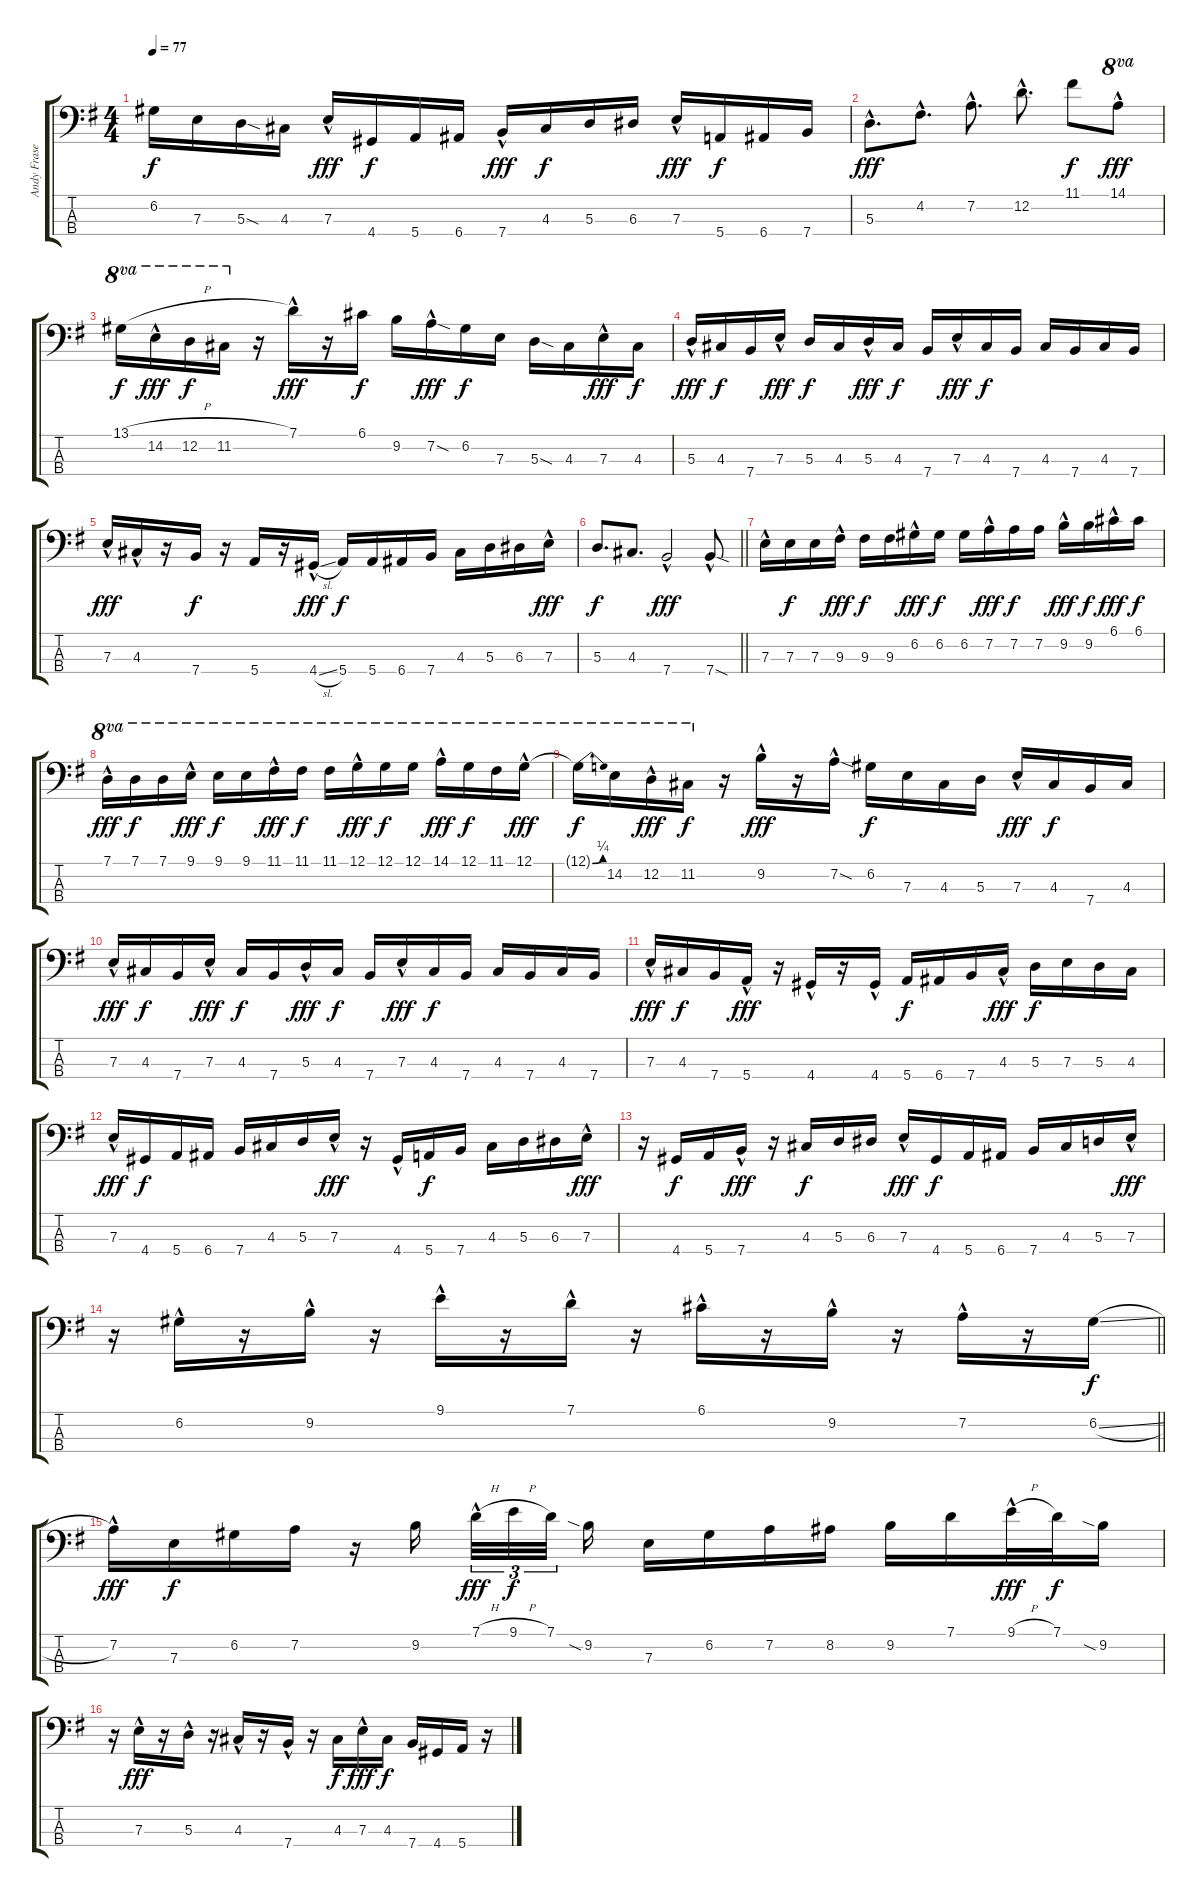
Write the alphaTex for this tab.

\track ("Andy Fraser" "Andy Frase") {instrument electricbassfinger}
\staff {score tabs}
\tuning (G2 D2 A1 E1) {hide}
\ts (4 4)
\tempo 77
\clef f4
\ks g
6.2.16{dy f} 7.3.16 5.3{sod}.16 4.3.16 7.3{hac}.16{dy fff} 4.4.16{dy f} 5.4.16 6.4.16 7.4{hac}.16{dy fff} 4.3.16{dy f} 5.3.16 6.3.16 7.3{hac}.16{dy fff} 5.4.16{dy f} 6.4.16 7.4.16 |
5.3{hac}.8{d dy fff} 4.2{hac}.8{d} 7.2{hac}.8{d} 12.2{hac}.8{d} 11.1.8{dy f} 14.1{hac}.8{ot 8va dy fff} |
13.1{h}.16{ot 8va dy f} 14.2{hac}.16{ot 8va dy fff} 12.2.16{ot 8va dy f} 11.2.16{ot 8va} r.16 7.1{hac}.16{dy fff} r.16 6.1.16{dy f} 9.2.16 7.2{sod hac}.16{dy fff} 6.2.16{dy f} 7.3.16 5.3{sod}.16 4.3.16 7.3{hac}.16{dy fff} 4.3.16{dy f} |
5.3{hac}.16{dy fff} 4.3.16{dy f} 7.4.16 7.3{hac}.16{dy fff} 5.3.16{dy f} 4.3.16 5.3{hac}.16{dy fff} 4.3.16{dy f} 7.4.16 7.3{hac}.16{dy fff} 4.3.16{dy f} 7.4.16 4.3.16 7.4.16 4.3.16 7.4.16 |
7.3{hac}.16{dy fff} 4.3{hac}.16 r.16 7.4.16{dy f} r.16 5.4.16 r.16 4.4{sl hac}.16{dy fff} 5.4.16{dy f} 5.4.16 6.4.16 7.4.16 4.3.16 5.3.16 6.3.16 7.3{hac}.16{dy fff} |
\barLineRight lightlight
5.3.8{d dy f} 4.3.8{d} 7.4{hac}.2{dy fff} 7.4{sod hac}.8 |
7.3{hac}.16 7.3.16{dy f} 7.3.16 9.3{hac}.16{dy fff} 9.3.16{dy f} 9.3.16 6.2{hac}.16{dy fff} 6.2.16{dy f} 6.2.16 7.2{hac}.16{dy fff} 7.2.16{dy f} 7.2.16 9.2{hac}.16{dy fff} 9.2.16{dy f} 6.1{hac}.16{dy fff} 6.1.16{dy f} |
7.1{hac}.16{ot 8va dy fff} 7.1.16{ot 8va dy f} 7.1.16{ot 8va} 9.1{hac}.16{ot 8va dy fff} 9.1.16{ot 8va dy f} 9.1.16{ot 8va} 11.1{hac}.16{ot 8va dy fff} 11.1.16{ot 8va dy f} 11.1.16{ot 8va} 12.1{hac}.16{ot 8va dy fff} 12.1.16{ot 8va dy f} 12.1.16{ot 8va} 14.1{hac}.16{ot 8va dy fff} 12.1.16{ot 8va dy f} 11.1.16{ot 8va} 12.1{hac}.16{ot 8va dy fff} |
12.1{be (bend 0 0 60 1) t}.16{ot 8va dy f} 14.2.16{ot 8va} 12.2{hac}.16{ot 8va dy fff} 11.2.16{ot 8va dy f} r.16 9.2{hac}.16{dy fff} r.16 7.2{sod hac}.16 6.2.16{dy f} 7.3.16 4.3.16 5.3.16 7.3{hac}.16{dy fff} 4.3.16{dy f} 7.4.16 4.3.16 |
7.3{hac}.16{dy fff} 4.3.16{dy f} 7.4.16 7.3{hac}.16{dy fff} 4.3.16{dy f} 7.4.16 5.3{hac}.16{dy fff} 4.3.16{dy f} 7.4.16 7.3{hac}.16{dy fff} 4.3.16{dy f} 7.4.16 4.3.16 7.4.16 4.3.16 7.4.16 |
7.3{hac}.16{dy fff} 4.3.16{dy f} 7.4.16 5.4{hac}.16{dy fff} r.16 4.4{hac}.16 r.16 4.4{hac}.16 5.4.16{dy f} 6.4.16 7.4.16 4.3{hac}.16{dy fff} 5.3.16{dy f} 7.3.16 5.3.16 4.3.16 |
7.3{hac}.16{dy fff} 4.4.16{dy f} 5.4.16 6.4.16 7.4.16 4.3.16 5.3.16 7.3{hac}.16{dy fff} r.16 4.4{hac}.16 5.4.16{dy f} 7.4.16 4.3.16 5.3.16 6.3.16 7.3{hac}.16{dy fff} |
r.16 4.4.16{dy f} 5.4.16 7.4{hac}.16{dy fff} r.16 4.3.16{dy f} 5.3.16 6.3.16 7.3{hac}.16{dy fff} 4.4.16{dy f} 5.4.16 6.4.16 7.4.16 4.3.16 5.3.16 7.3{hac}.16{dy fff} |
\barLineRight lightlight
r.16 6.2{hac}.16 r.16 9.2{hac}.16 r.16 9.1{hac}.16 r.16 7.1{hac}.16 r.16 6.1{hac}.16 r.16 9.2{hac}.16 r.16 7.2{hac}.16 r.16 6.2{sl}.16{dy f} |
7.2{hac}.16{dy fff} 7.3.16{dy f} 6.2.16 7.2.16 r.16 9.2.16{beam splitsecondary} 7.1{h hac}.32{tu (3 2) dy fff} 9.1{h}.32{tu (3 2) dy f} 7.1.32{tu (3 2) beam splitsecondary} 9.2{sia}.16 7.3.16 6.2.16 7.2.16 8.2.16 9.2.16 7.1.16 9.1{h hac}.32{dy fff} 7.1.32{dy f} 9.2{sia}.16 |
r.16 7.3{hac}.16{dy fff} r.16 5.3{hac}.16 r.16 4.3{hac}.16 r.16 7.4{hac}.16 r.16 4.3.16{dy f} 7.3{hac}.16{dy fff} 4.3.16{dy f} 7.4.16 4.4.16 5.4.16 r.16
